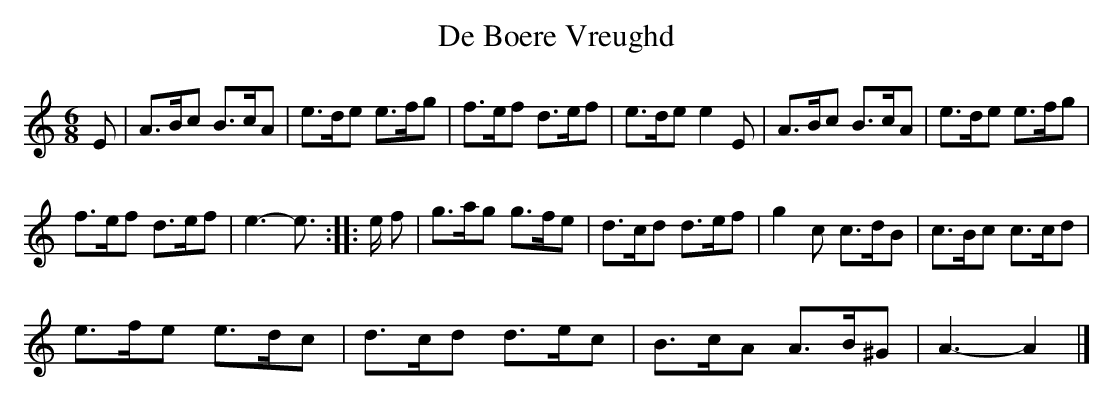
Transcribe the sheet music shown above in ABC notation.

X:1
T:De Boere Vreughd
M:6/8
K:Amin
E|A>Bc B>cA|e>de e>fg|f>ef d>ef|e>dee2E|A>Bc B>cA|e>de e>fg|
f>ef d>ef|e3-e3/2:||:e/ f|g>ag g>fe|d>cd d>ef|g2c c>dB|c>Bc c>cd|
e>fe e>dc|d>cd d>ec|B>cA A>B^G|A3-A2|]
